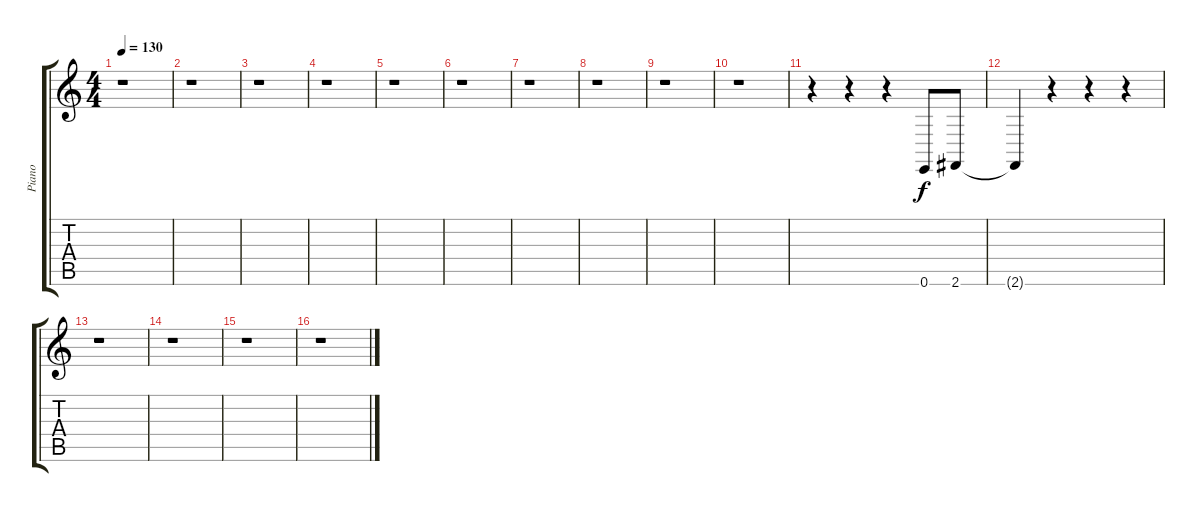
\track ("Piano" "Piano") {instrument acousticgrandpiano}
\staff {score tabs}
\tuning (E4 B3 G3 D3 A2 E2) {hide}
\ts (4 4)
\tempo 130
\clef g2
\ks c
r.1{dy mp} |
r.1 |
r.1 |
r.1 |
r.1 |
r.1 |
r.1 |
r.1 |
r.1 |
r.1 |
r.4 r.4 r.4 0.6.8{dy f} 2.6.8 |
2.6{t}.4 r.4 r.4 r.4 |
r.1 |
r.1 |
r.1 |
r.1
